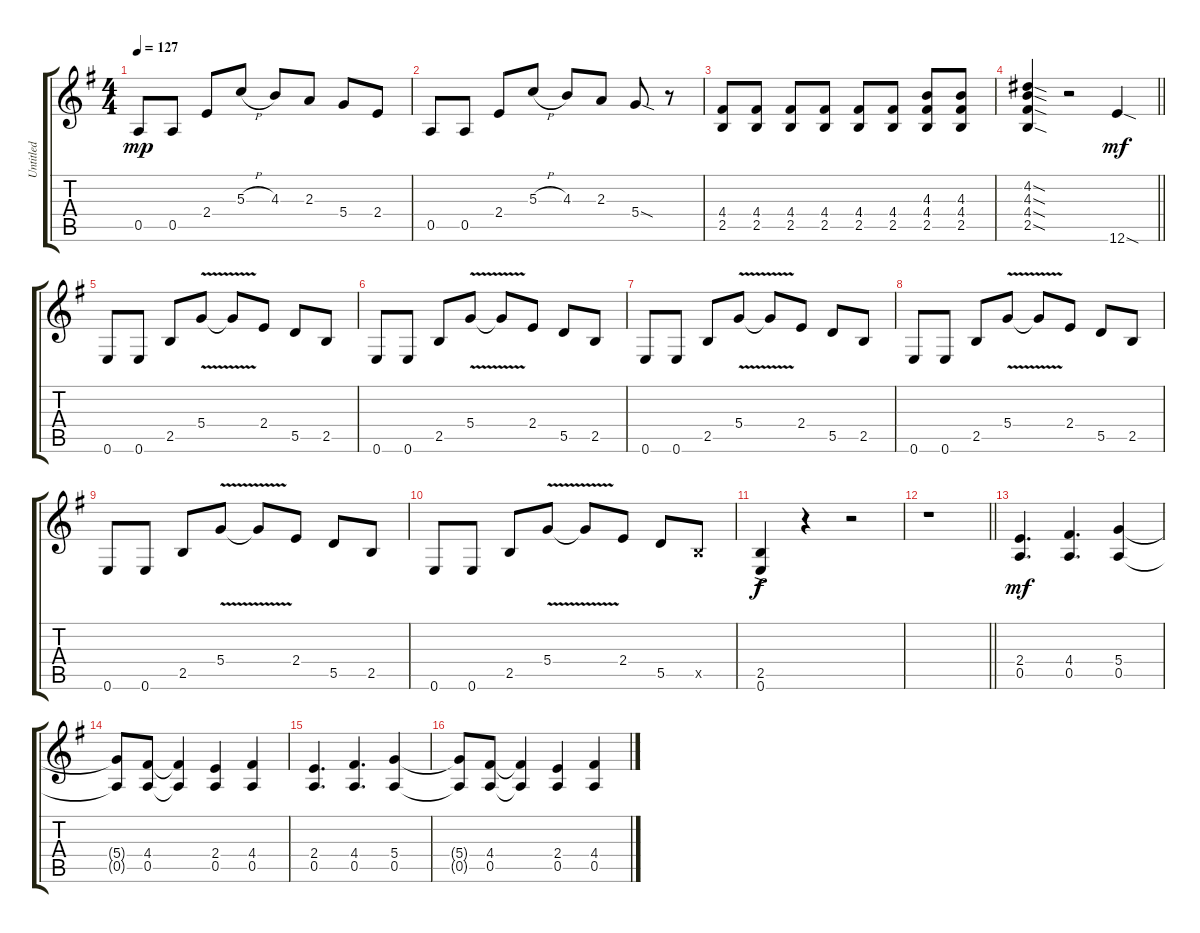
\track ("Untitled" "Untitled") {instrument overdrivenguitar}
\staff {score tabs}
\tuning (E4 B3 G3 D3 A2 E2) {hide}
\ts (4 4)
\tempo 127
\clef g2
\ks g
0.5.8{dy mp} 0.5.8 2.4.8 5.3{h}.8 4.3.8 2.3.8 5.4.8 2.4.8 |
0.5.8 0.5.8 2.4.8 5.3{h}.8 4.3.8 2.3.8 5.4{sod}.8 r.8 |
(4.4 2.5).8 (4.4 2.5).8 (4.4 2.5).8 (4.4 2.5).8 (4.4 2.5).8 (4.4 2.5).8 (4.3 4.4 2.5).8 (4.3 4.4 2.5).8 |
\barLineRight lightlight
(4.2{sod} 4.3{sod} 4.4{sod} 2.5{sod}).4 r.2 12.6{sod}.4{dy mf} |
0.6.8 0.6.8 2.5.8 5.4{v}.8 5.4{v t}.8 2.4.8 5.5.8 2.5.8 |
0.6.8 0.6.8 2.5.8 5.4{v}.8 5.4{v t}.8 2.4.8 5.5.8 2.5.8 |
0.6.8 0.6.8 2.5.8 5.4{v}.8 5.4{v t}.8 2.4.8 5.5.8 2.5.8 |
0.6.8 0.6.8 2.5.8 5.4{v}.8 5.4{v t}.8 2.4.8 5.5.8 2.5.8 |
0.6.8 0.6.8 2.5.8 5.4{v}.8 5.4{v t}.8 2.4.8 5.5.8 2.5.8 |
0.6.8 0.6.8 2.5.8 5.4{v}.8 5.4{v t}.8 2.4.8 5.5.8 2.5{x}.8 |
(2.5{ac} 0.6{ac}).4{dy f} r.4 r.2 |
\barLineRight lightlight
r.1 |
(2.4 0.5).4{d dy mf} (4.4 0.5).4{d} (5.4 0.5).4 |
(5.4{t} 0.5{t}).8 (4.4 0.5).8 (4.4{t} 0.5{t}).4 (2.4 0.5).4 (4.4 0.5).4 |
(2.4 0.5).4{d} (4.4 0.5).4{d} (5.4 0.5).4 |
(5.4{t} 0.5{t}).8 (4.4 0.5).8 (4.4{t} 0.5{t}).4 (2.4 0.5).4 (4.4 0.5).4
